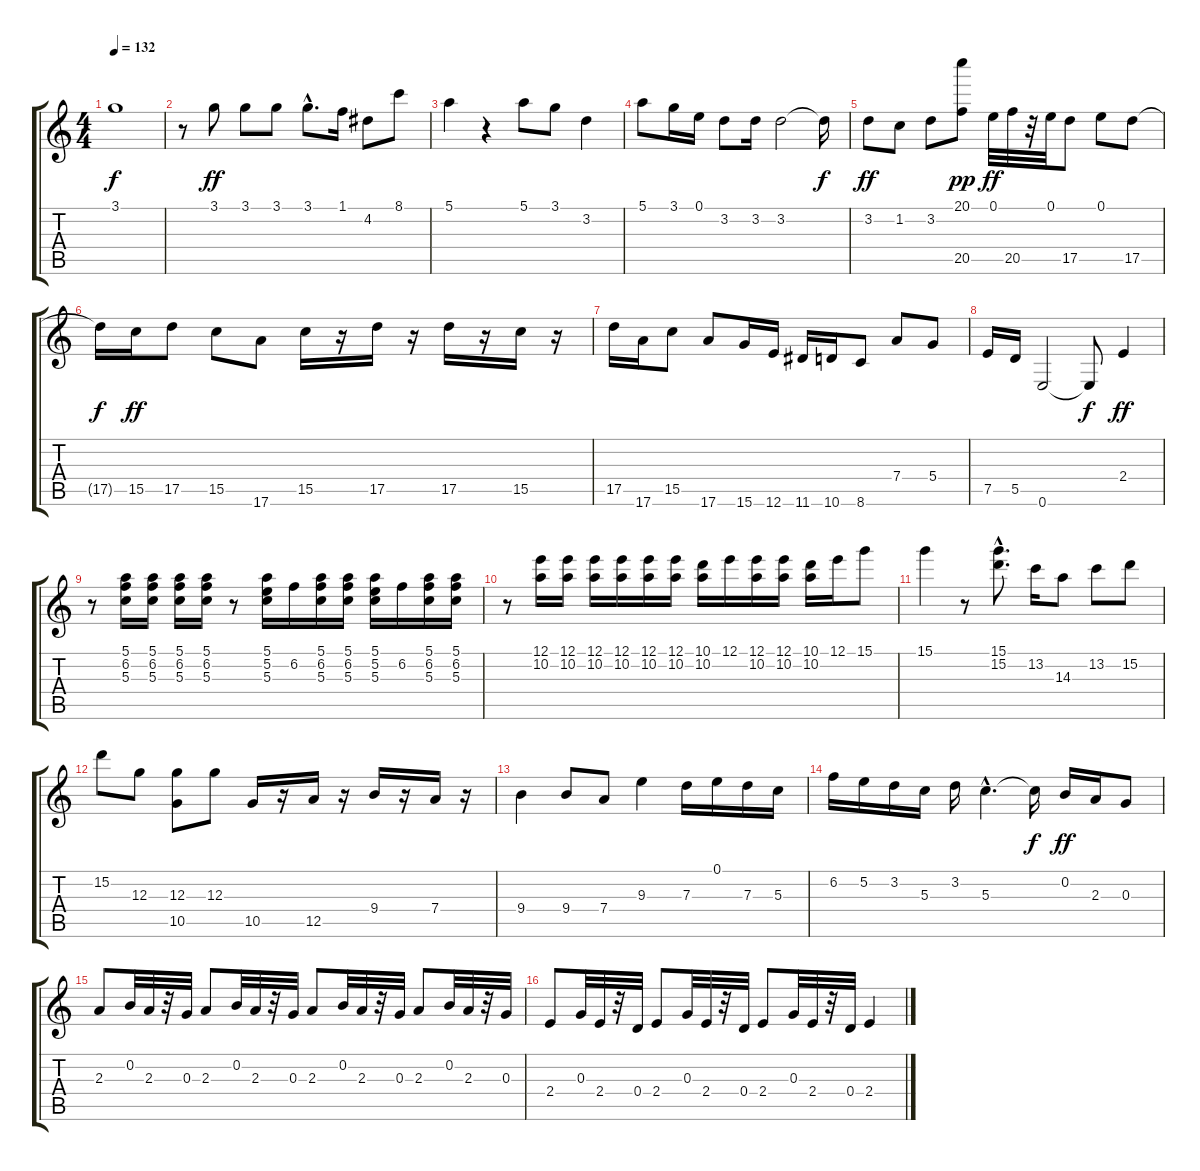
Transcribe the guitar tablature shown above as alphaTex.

\track "" {instrument overdrivenguitar}
\staff {score tabs}
\tuning (E4 B3 G3 D3 A2 E2) {hide}
\ts (4 4)
\tempo 132
\clef g2
\ks c
3.1{t}.1{dy f} |
r.8 3.1.8{dy ff} 3.1.8 3.1.8 3.1{hac}.8{d} 1.1.16 4.2.8 8.1.8 |
5.1.4 r.4 5.1.8 3.1.8 3.2.4 |
5.1.8 3.1.16 0.1.16 3.2.8 3.2.16 3.2.2 3.2{t}.16{dy f} |
3.2.8{dy ff} 1.2.8 3.2.8 (20.1 20.5).8{dy pp} 0.1.32{dy ff} 20.5.32 r.32 0.1.32 17.5.8 0.1.8 17.5.8 |
17.5{t}.16{dy f} 15.5.16{dy ff} 17.5.8 15.5.8 17.6.8 15.5.16 r.16 17.5.16 r.16 17.5.16 r.16 15.5.16 r.16 |
17.5.16 17.6.16 15.5.8 17.6.8 15.6.16 12.6.16 11.6.16 10.6.16 8.6.8 7.4.8 5.4.8 |
7.5.16 5.5.16 0.6.2 0.6{t}.8{dy f} 2.4.4{dy ff} |
r.8 (5.1 6.2 5.3).16 (5.1 6.2 5.3).16 (5.1 6.2 5.3).16 (5.1 6.2 5.3).16 r.8 (5.1 5.2 5.3).16 6.2.16 (5.1 6.2 5.3).16 (5.1 6.2 5.3).16 (5.1 5.2 5.3).16 6.2.16 (5.1 6.2 5.3).16 (5.1 6.2 5.3).16 |
r.8 (12.1 10.2).16 (12.1 10.2).16 (12.1 10.2).16 (12.1 10.2).16 (12.1 10.2).16 (12.1 10.2).16 (10.1 10.2).16 12.1.16 (12.1 10.2).16 (12.1 10.2).16 (10.1 10.2).16 12.1.16 15.1.8 |
15.1.4 r.8 (15.1{hac} 15.2{hac}).8{d} 13.2.16 14.3.8 13.2.8 15.2.8 |
15.2.8 12.3.8 (12.3 10.5).8 12.3.8 10.5.16 r.16 12.5.16 r.16 9.4.16 r.16 7.4.16 r.16 |
9.4.4 9.4.8 7.4.8 9.3.4 7.3.16 0.1.16 7.3.16 5.3.16 |
6.2.16 5.2.16 3.2.16 5.3.16 3.2.16 5.3{hac}.4{d} 5.3{t}.16{dy f} 0.2.16{dy ff} 2.3.16 0.3.8 |
2.3.8 0.2.32 2.3.32 r.32 0.3.32 2.3.8 0.2.32 2.3.32 r.32 0.3.32 2.3.8 0.2.32 2.3.32 r.32 0.3.32 2.3.8 0.2.32 2.3.32 r.32 0.3.32 |
2.4.8 0.3.32 2.4.32 r.32 0.4.32 2.4.8 0.3.32 2.4.32 r.32 0.4.32 2.4.8 0.3.32 2.4.32 r.32 0.4.32 2.4.4
